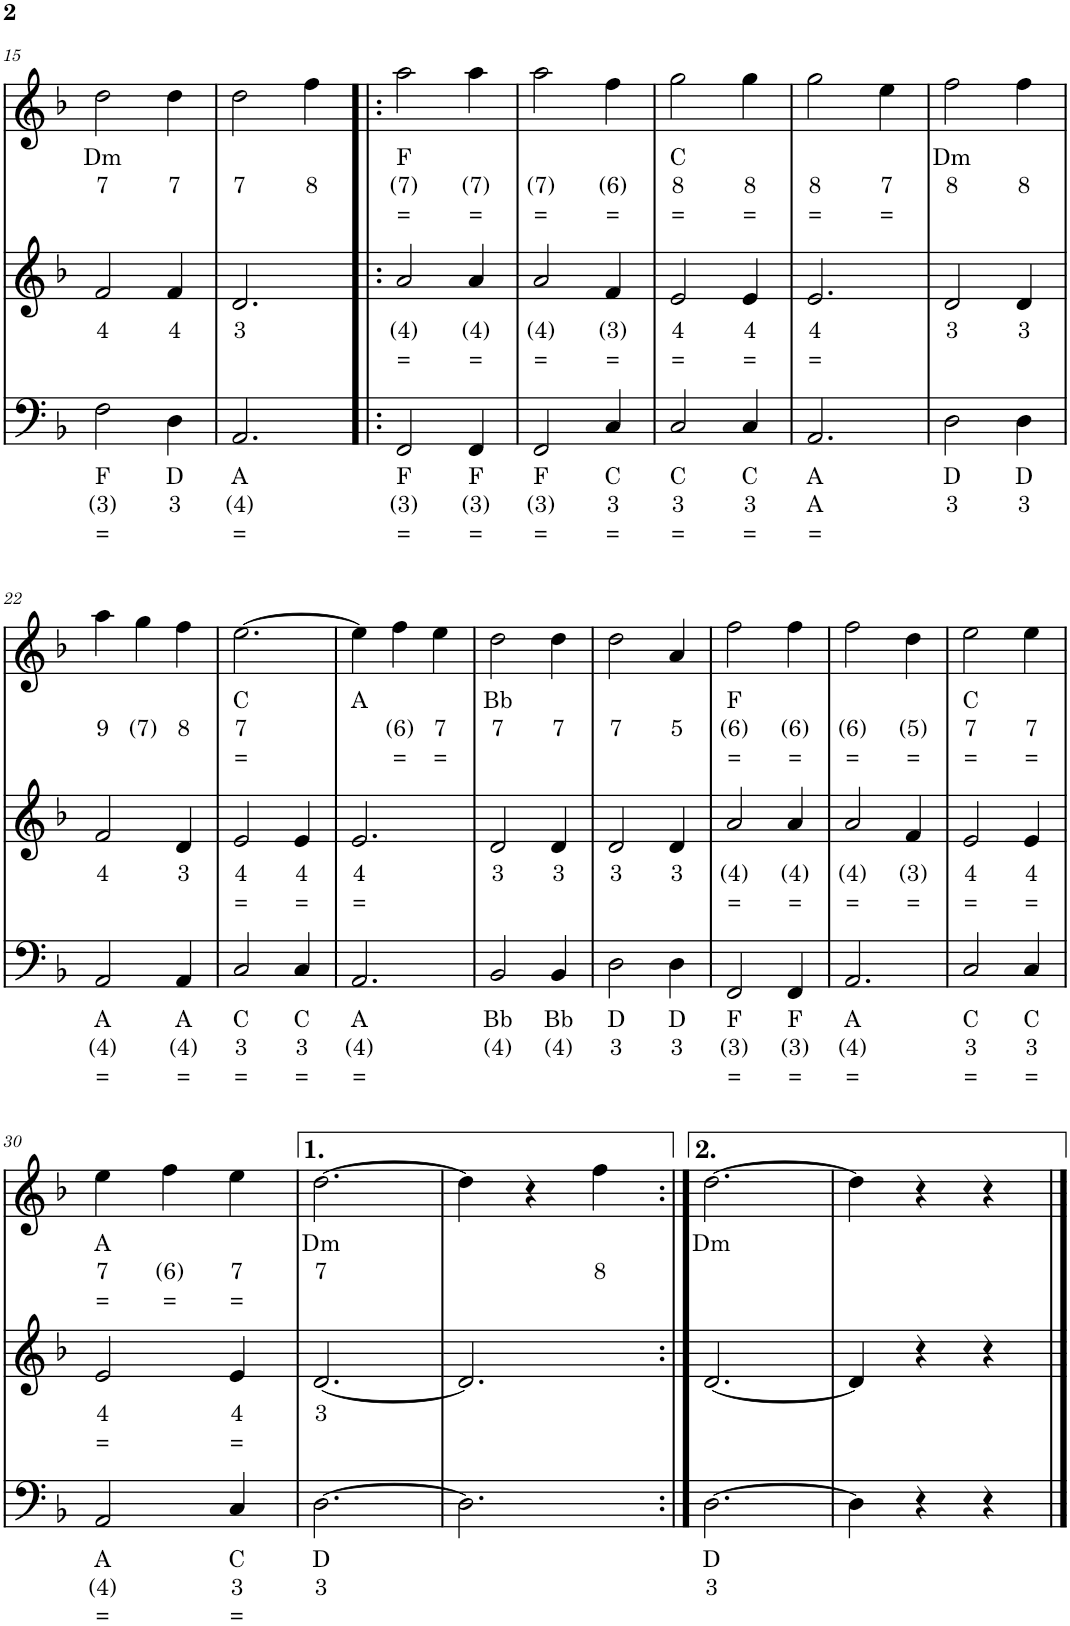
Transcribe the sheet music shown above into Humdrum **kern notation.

**kern	**text	**text	**text	**kern	**text	**text	**kern	**text	**text	**text
*part3	*part3	*part3	*part3	*part2	*part2	*part2	*part1	*part1	*part1	*part1
*staff3	*staff3	*staff3	*staff3	*staff2	*staff2	*staff2	*staff1	*staff1	*staff1	*staff1
*I"Viool	*	*	*	*I"Viool	*	*	*I"Piano	*	*	*
!!LO:PB:g=z
*clefF4	*	*	*	*clefG2	*	*	*clefG2	*	*	*
*k[b-]	*	*	*	*k[b-]	*	*	*k[b-]	*	*	*
*M3/4	*	*	*	*M3/4	*	*	*M3/4	*	*	*
=15	=15	=15	=15	=15	=15	=15	=15	=15	=15	=15
!	!LO:LY:b	!LO:LY:b	!LO:LY:b	!	!LO:LY:b	!	!	!LO:LY:b	!LO:LY:b	!
2F\	F	(3)	=	2f/	4	.	2dd\	Dm	7	.
!	!LO:LY:b	!LO:LY:b	!	!	!LO:LY:b	!	!	!	!LO:LY:b	!
4D\	D	3	.	4f/	4	.	4dd\	.	7	.
=16	=16	=16	=16	=16	=16	=16	=16	=16	=16	=16
!	!LO:LY:b	!LO:LY:b	!LO:LY:b	!	!LO:LY:b	!	!	!	!LO:LY:b	!
2.AA/	A	(4)	=	2.d/	3	.	2dd\	.	7	.
!	!	!	!	!	!	!	!	!	!LO:LY:b	!
.	.	.	.	.	.	.	4ff\	.	8	.
=17!|:	=17!|:	=17!|:	=17!|:	=17!|:	=17!|:	=17!|:	=17!|:	=17!|:	=17!|:	=17!|:
!	!LO:LY:b	!LO:LY:b	!LO:LY:b	!	!LO:LY:b	!LO:LY:b	!	!LO:LY:b	!LO:LY:b	!LO:LY:b
2FF/	F	(3)	=	2a/	(4)	=	2aa\	F	(7)	=
!	!LO:LY:b	!LO:LY:b	!LO:LY:b	!	!LO:LY:b	!LO:LY:b	!	!	!LO:LY:b	!LO:LY:b
4FF/	F	(3)	=	4a/	(4)	=	4aa\	.	(7)	=
=18	=18	=18	=18	=18	=18	=18	=18	=18	=18	=18
!	!LO:LY:b	!LO:LY:b	!LO:LY:b	!	!LO:LY:b	!LO:LY:b	!	!	!LO:LY:b	!LO:LY:b
2FF/	F	(3)	=	2a/	(4)	=	2aa\	.	(7)	=
!	!LO:LY:b	!LO:LY:b	!LO:LY:b	!	!LO:LY:b	!LO:LY:b	!	!	!LO:LY:b	!LO:LY:b
4C/	C	3	=	4f/	(3)	=	4ff\	.	(6)	=
=19	=19	=19	=19	=19	=19	=19	=19	=19	=19	=19
!	!LO:LY:b	!LO:LY:b	!LO:LY:b	!	!LO:LY:b	!LO:LY:b	!	!LO:LY:b	!LO:LY:b	!LO:LY:b
2C/	C	3	=	2e/	4	=	2gg\	C	8	=
!	!LO:LY:b	!LO:LY:b	!LO:LY:b	!	!LO:LY:b	!LO:LY:b	!	!	!LO:LY:b	!LO:LY:b
4C/	C	3	=	4e/	4	=	4gg\	.	8	=
=20	=20	=20	=20	=20	=20	=20	=20	=20	=20	=20
!	!LO:LY:b	!LO:LY:b	!LO:LY:b	!	!LO:LY:b	!LO:LY:b	!	!	!LO:LY:b	!LO:LY:b
2.AA/	A	A	=	2.e/	4	=	2gg\	.	8	=
!	!	!	!	!	!	!	!	!	!LO:LY:b	!LO:LY:b
.	.	.	.	.	.	.	4ee\	.	7	=
=21	=21	=21	=21	=21	=21	=21	=21	=21	=21	=21
!	!LO:LY:b	!LO:LY:b	!	!	!LO:LY:b	!	!	!LO:LY:b	!LO:LY:b	!
2D\	D	3	.	2d/	3	.	2ff\	Dm	8	.
!	!LO:LY:b	!LO:LY:b	!	!	!LO:LY:b	!	!	!	!LO:LY:b	!
4D\	D	3	.	4d/	3	.	4ff\	.	8	.
!!LO:LB:g=z
=22	=22	=22	=22	=22	=22	=22	=22	=22	=22	=22
!	!LO:LY:b	!LO:LY:b	!LO:LY:b	!	!LO:LY:b	!	!	!	!LO:LY:b	!
2AA/	A	(4)	=	2f/	4	.	4aa\	.	9	.
!	!	!	!	!	!	!	!	!	!LO:LY:b	!
.	.	.	.	.	.	.	4gg\	.	(7)	.
!	!LO:LY:b	!LO:LY:b	!LO:LY:b	!	!LO:LY:b	!	!	!	!LO:LY:b	!
4AA/	A	(4)	=	4d/	3	.	4ff\	.	8	.
=23	=23	=23	=23	=23	=23	=23	=23	=23	=23	=23
!	!LO:LY:b	!LO:LY:b	!LO:LY:b	!	!LO:LY:b	!LO:LY:b	!	!LO:LY:b	!LO:LY:b	!LO:LY:b
2C/	C	3	=	2e/	4	=	[2.ee\	C	7	=
!	!LO:LY:b	!LO:LY:b	!LO:LY:b	!	!LO:LY:b	!LO:LY:b	!	!	!	!
4C/	C	3	=	4e/	4	=	.	.	.	.
=24	=24	=24	=24	=24	=24	=24	=24	=24	=24	=24
!	!LO:LY:b	!LO:LY:b	!LO:LY:b	!	!LO:LY:b	!LO:LY:b	!	!LO:LY:b	!	!
2.AA/	A	(4)	=	2.e/	4	=	4ee\]	A	.	.
!	!	!	!	!	!	!	!	!	!LO:LY:b	!LO:LY:b
.	.	.	.	.	.	.	4ff\	.	(6)	=
!	!	!	!	!	!	!	!	!	!LO:LY:b	!LO:LY:b
.	.	.	.	.	.	.	4ee\	.	7	=
=25	=25	=25	=25	=25	=25	=25	=25	=25	=25	=25
!	!LO:LY:b	!LO:LY:b	!	!	!LO:LY:b	!	!	!LO:LY:b	!LO:LY:b	!
2BB-/	Bb	(4)	.	2d/	3	.	2dd\	Bb	7	.
!	!LO:LY:b	!LO:LY:b	!	!	!LO:LY:b	!	!	!	!LO:LY:b	!
4BB-/	Bb	(4)	.	4d/	3	.	4dd\	.	7	.
=26	=26	=26	=26	=26	=26	=26	=26	=26	=26	=26
!	!LO:LY:b	!LO:LY:b	!	!	!LO:LY:b	!	!	!	!LO:LY:b	!
2D\	D	3	.	2d/	3	.	2dd\	.	7	.
!	!LO:LY:b	!LO:LY:b	!	!	!LO:LY:b	!	!	!	!LO:LY:b	!
4D\	D	3	.	4d/	3	.	4a/	.	5	.
=27	=27	=27	=27	=27	=27	=27	=27	=27	=27	=27
!	!LO:LY:b	!LO:LY:b	!LO:LY:b	!	!LO:LY:b	!LO:LY:b	!	!LO:LY:b	!LO:LY:b	!LO:LY:b
2FF/	F	(3)	=	2a/	(4)	=	2ff\	F	(6)	=
!	!LO:LY:b	!LO:LY:b	!LO:LY:b	!	!LO:LY:b	!LO:LY:b	!	!	!LO:LY:b	!LO:LY:b
4FF/	F	(3)	=	4a/	(4)	=	4ff\	.	(6)	=
=28	=28	=28	=28	=28	=28	=28	=28	=28	=28	=28
!	!LO:LY:b	!LO:LY:b	!LO:LY:b	!	!LO:LY:b	!LO:LY:b	!	!	!LO:LY:b	!LO:LY:b
2.AA/	A	(4)	=	2a/	(4)	=	2ff\	.	(6)	=
!	!	!	!	!	!LO:LY:b	!LO:LY:b	!	!	!LO:LY:b	!LO:LY:b
.	.	.	.	4f/	(3)	=	4dd\	.	(5)	=
=29	=29	=29	=29	=29	=29	=29	=29	=29	=29	=29
!	!LO:LY:b	!LO:LY:b	!LO:LY:b	!	!LO:LY:b	!LO:LY:b	!	!LO:LY:b	!LO:LY:b	!LO:LY:b
2C/	C	3	=	2e/	4	=	2ee\	C	7	=
!	!LO:LY:b	!LO:LY:b	!LO:LY:b	!	!LO:LY:b	!LO:LY:b	!	!	!LO:LY:b	!LO:LY:b
4C/	C	3	=	4e/	4	=	4ee\	.	7	=
!!LO:LB:g=z
=30	=30	=30	=30	=30	=30	=30	=30	=30	=30	=30
!	!LO:LY:b	!LO:LY:b	!LO:LY:b	!	!LO:LY:b	!LO:LY:b	!	!LO:LY:b	!LO:LY:b	!LO:LY:b
2AA/	A	(4)	=	2e/	4	=	4ee\	A	7	=
!	!	!	!	!	!	!	!	!	!LO:LY:b	!LO:LY:b
.	.	.	.	.	.	.	4ff\	.	(6)	=
!	!LO:LY:b	!LO:LY:b	!LO:LY:b	!	!LO:LY:b	!LO:LY:b	!	!	!LO:LY:b	!LO:LY:b
4C/	C	3	=	4e/	4	=	4ee\	.	7	=
=31	=31	=31	=31	=31	=31	=31	=31	=31	=31	=31
!	!LO:LY:b	!LO:LY:b	!	!	!LO:LY:b	!	!	!LO:LY:b	!LO:LY:b	!
[2.D\	D	3	.	[2.d/	3	.	[2.dd\	Dm	7	.
=32	=32	=32	=32	=32	=32	=32	=32	=32	=32	=32
2.D\]	.	.	.	2.d/]	.	.	4dd\]	.	.	.
.	.	.	.	.	.	.	4r	.	.	.
!	!	!	!	!	!	!	!	!	!LO:LY:b	!
.	.	.	.	.	.	.	4ff\	.	8	.
=33:|!	=33:|!	=33:|!	=33:|!	=33:|!	=33:|!	=33:|!	=33:|!	=33:|!	=33:|!	=33:|!
!	!LO:LY:b	!LO:LY:b	!	!	!	!	!	!LO:LY:b	!	!
[2.D\	D	3	.	[2.d/	.	.	[2.dd\	Dm	.	.
=34	=34	=34	=34	=34	=34	=34	=34	=34	=34	=34
4D\]	.	.	.	4d/]	.	.	4dd\]	.	.	.
4r	.	.	.	4r	.	.	4r	.	.	.
4r	.	.	.	4r	.	.	4r	.	.	.
==	==	==	==	==	==	==	==	==	==	==
*-	*-	*-	*-	*-	*-	*-	*-	*-	*-	*-
